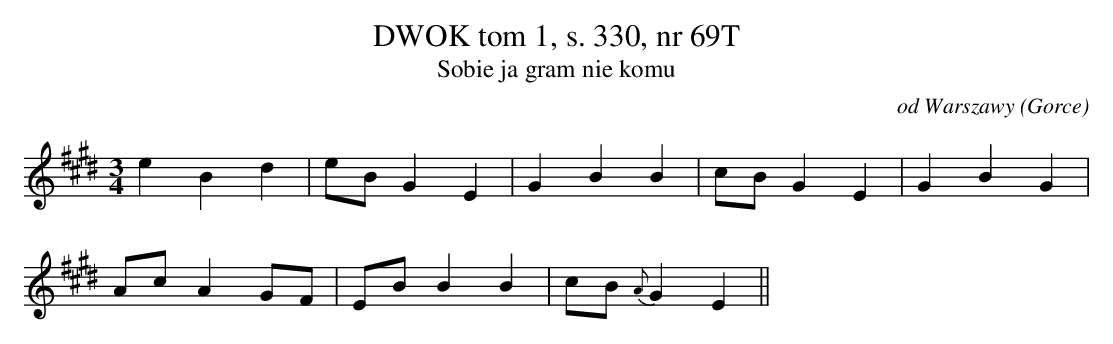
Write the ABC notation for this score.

X:1
T: DWOK tom 1, s. 330, nr 69T
T: Sobie ja gram nie komu
O: od Warszawy (Gorce)
M: 3/4
L: 1/8
K: E
e2B2d2 | eBG2E2 | G2B2B2 | cBG2E2 | G2B2G2 |
 AcA2GF | EBB2B2 | cB{A}G2E2||
